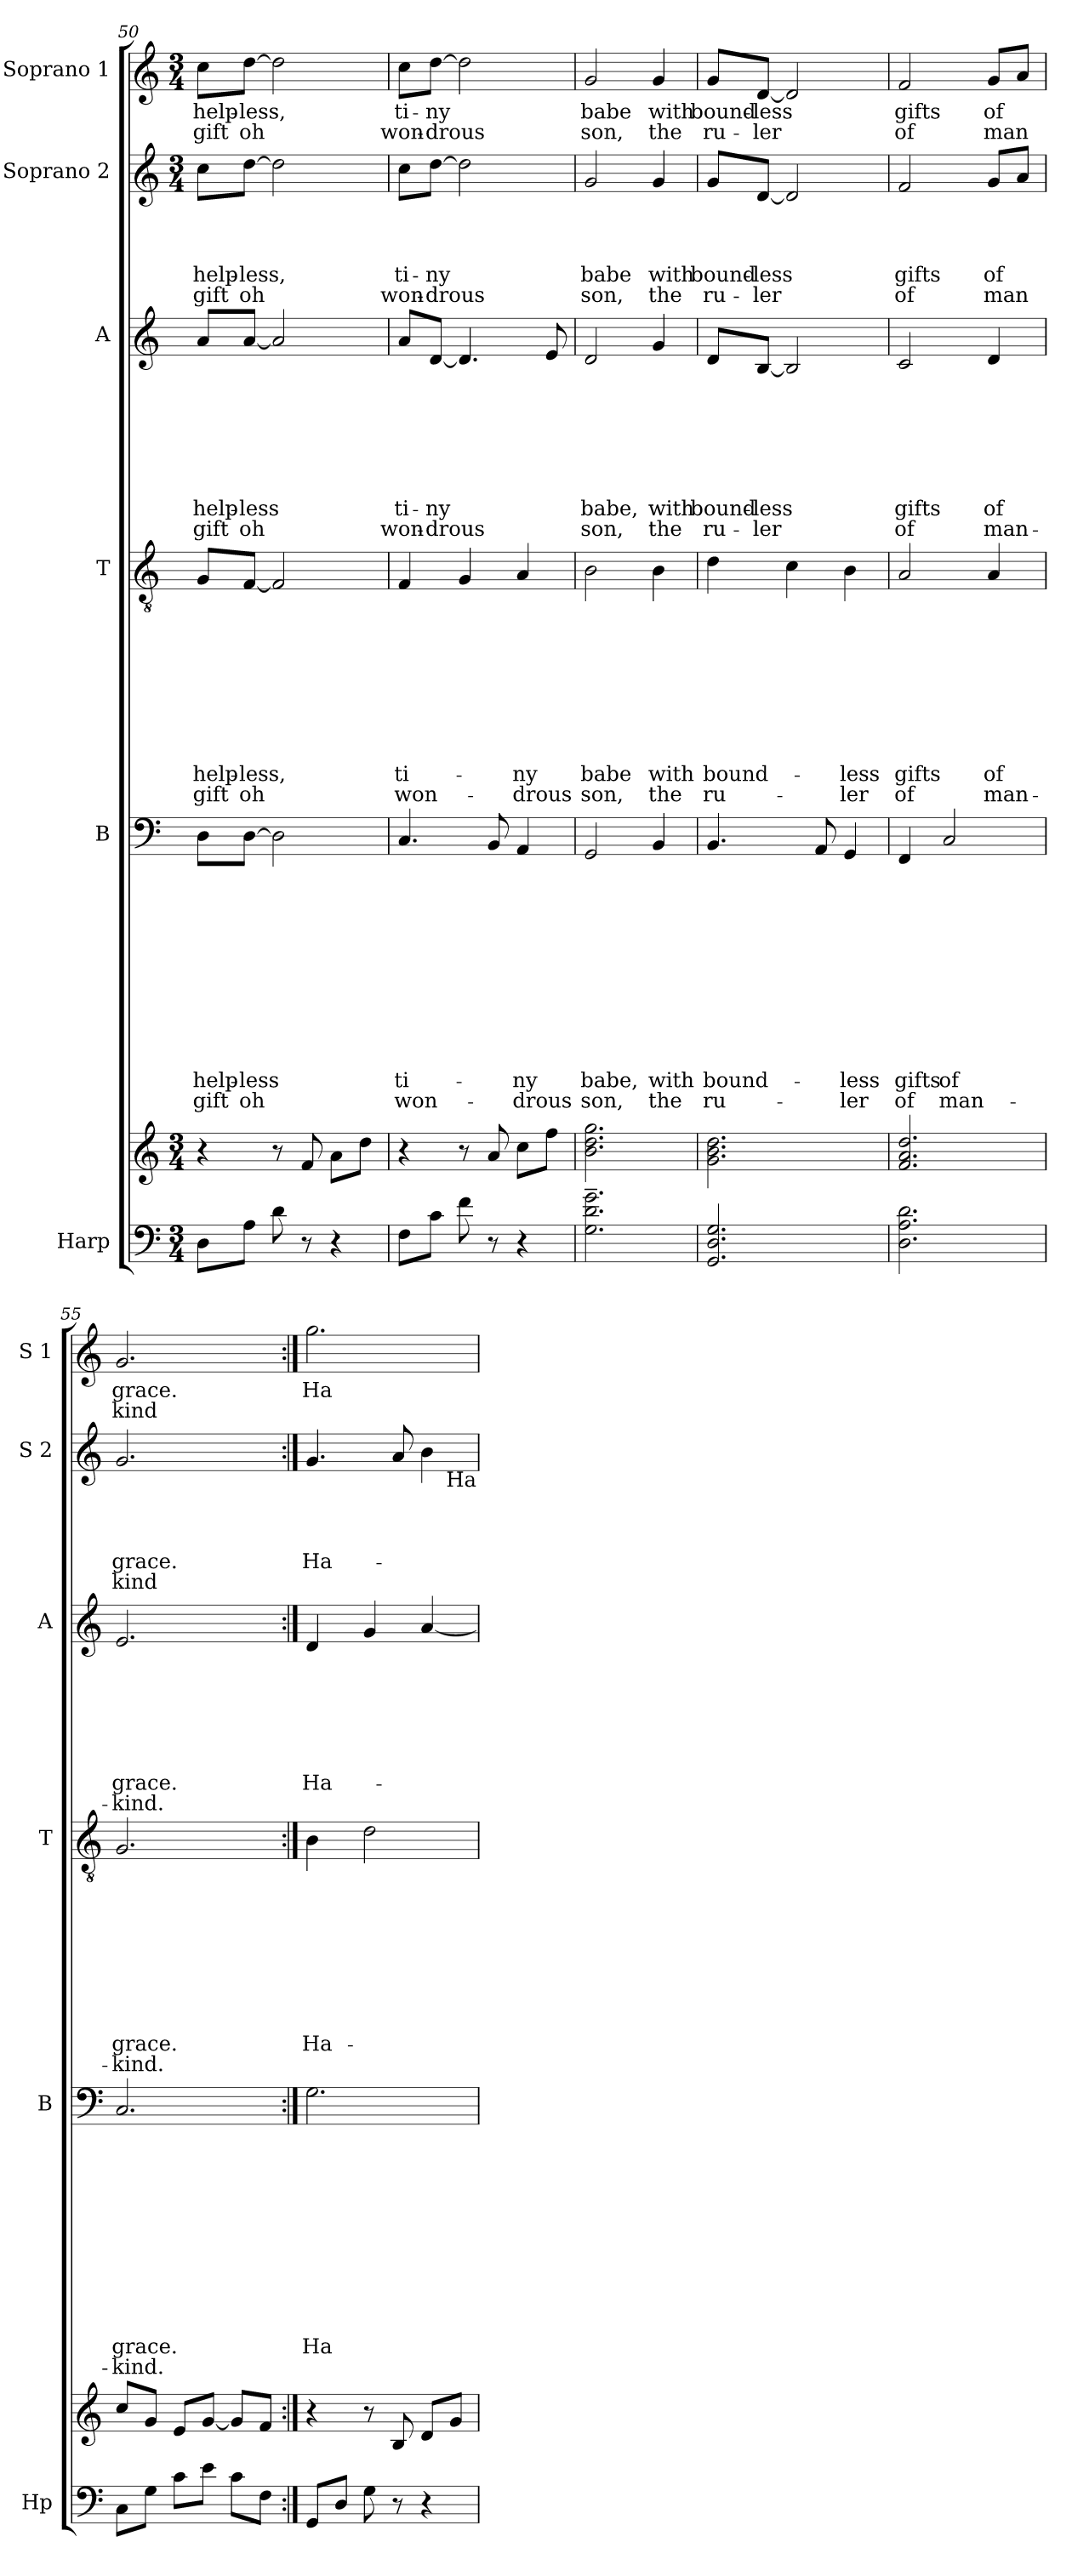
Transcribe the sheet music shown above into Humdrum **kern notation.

**kern	**kern	**kern	**text	**text	**text	**text	**text	**text	**text	**text	**text	**text	**text	**text	**kern	**text	**text	**text	**text	**text	**text	**text	**text	**text	**text	**kern	**text	**text	**text	**text	**text	**text	**text	**text	**kern	**text	**text	**text	**text	**text	**kern	**text	**text
*part6	*part6	*part5	*part5	*part5	*part5	*part5	*part5	*part5	*part5	*part5	*part5	*part5	*part5	*part5	*part4	*part4	*part4	*part4	*part4	*part4	*part4	*part4	*part4	*part4	*part4	*part3	*part3	*part3	*part3	*part3	*part3	*part3	*part3	*part3	*part2	*part2	*part2	*part2	*part2	*part2	*part1	*part1	*part1
*staff7	*staff6	*staff5	*staff5	*staff5	*staff5	*staff5	*staff5	*staff5	*staff5	*staff5	*staff5	*staff5	*staff5	*staff5	*staff4	*staff4	*staff4	*staff4	*staff4	*staff4	*staff4	*staff4	*staff4	*staff4	*staff4	*staff3	*staff3	*staff3	*staff3	*staff3	*staff3	*staff3	*staff3	*staff3	*staff2	*staff2	*staff2	*staff2	*staff2	*staff2	*staff1	*staff1	*staff1
*I"Harp	*	*I"B	*	*	*	*	*	*	*	*	*	*	*	*	*I"T	*	*	*	*	*	*	*	*	*	*	*I"A	*	*	*	*	*	*	*	*	*I"Soprano 2	*	*	*	*	*	*I"Soprano 1	*	*
*I'Hp	*	*I'B	*	*	*	*	*	*	*	*	*	*	*	*	*I'T	*	*	*	*	*	*	*	*	*	*	*I'A	*	*	*	*	*	*	*	*	*I'S 2	*	*	*	*	*	*I'S 1	*	*
*clefF4	*clefG2	*clefF4	*	*	*	*	*	*	*	*	*	*	*	*	*clefGv2	*	*	*	*	*	*	*	*	*	*	*clefG2	*	*	*	*	*	*	*	*	*clefG2	*	*	*	*	*	*clefG2	*	*
*k[]	*k[]	*k[]	*	*	*	*	*	*	*	*	*	*	*	*	*k[]	*	*	*	*	*	*	*	*	*	*	*k[]	*	*	*	*	*	*	*	*	*k[]	*	*	*	*	*	*k[]	*	*
*C:	*C:	*C:	*	*	*	*	*	*	*	*	*	*	*	*	*C:	*	*	*	*	*	*	*	*	*	*	*C:	*	*	*	*	*	*	*	*	*C:	*	*	*	*	*	*C:	*	*
*M3/4	*M3/4	*	*	*	*	*	*	*	*	*	*	*	*	*	*	*	*	*	*	*	*	*	*	*	*	*	*	*	*	*	*	*	*	*	*M3/4	*	*	*	*	*	*M3/4	*	*
=50	=50	=50	=50	=50	=50	=50	=50	=50	=50	=50	=50	=50	=50	=50	=50	=50	=50	=50	=50	=50	=50	=50	=50	=50	=50	=50	=50	=50	=50	=50	=50	=50	=50	=50	=50	=50	=50	=50	=50	=50	=50	=50	=50
!	!	!	!	!	!	!	!	!	!	!	!	!	!LO:LY:b	!LO:LY:b	!	!	!	!	!	!	!	!	!	!LO:LY:b	!LO:LY:b	!	!	!	!	!	!	!	!LO:LY:b	!LO:LY:b	!	!	!	!	!LO:LY:b	!LO:LY:b	!	!LO:LY:b	!LO:LY:b
8D\L	4r	8D\L	.	.	.	.	.	.	.	.	.	.	help-	gift	8G/L	.	.	.	.	.	.	.	.	help-	gift	8a/L	.	.	.	.	.	.	help-	gift	8cc\L	.	.	.	help-	gift	8cc\L	help-	gift
!	!	!	!	!	!	!	!	!	!	!	!	!	!LO:LY:b	!LO:LY:b	!	!	!	!	!	!	!	!	!	!LO:LY:b	!LO:LY:b	!	!	!	!	!	!	!	!LO:LY:b	!LO:LY:b	!	!	!	!	!LO:LY:b	!LO:LY:b	!	!LO:LY:b	!LO:LY:b
8A\J	.	[>8D\J	.	.	.	.	.	.	.	.	.	.	-less	oh	[<8F/J	.	.	.	.	.	.	.	.	-less,	oh	[<8a/J	.	.	.	.	.	.	-less	oh	[>8dd\J	.	.	.	-less,	oh	[>8dd\J	-less,	oh
8d\	8r	2D\]	.	.	.	.	.	.	.	.	.	.	.	.	2F/]	.	.	.	.	.	.	.	.	.	.	2a/]	.	.	.	.	.	.	.	.	2dd\]	.	.	.	.	.	2dd\]	.	.
8r	8f/	.	.	.	.	.	.	.	.	.	.	.	.	.	.	.	.	.	.	.	.	.	.	.	.	.	.	.	.	.	.	.	.	.	.	.	.	.	.	.	.	.	.
4r	8a\L	.	.	.	.	.	.	.	.	.	.	.	.	.	.	.	.	.	.	.	.	.	.	.	.	.	.	.	.	.	.	.	.	.	.	.	.	.	.	.	.	.	.
.	8dd\J	.	.	.	.	.	.	.	.	.	.	.	.	.	.	.	.	.	.	.	.	.	.	.	.	.	.	.	.	.	.	.	.	.	.	.	.	.	.	.	.	.	.
=51	=51	=51	=51	=51	=51	=51	=51	=51	=51	=51	=51	=51	=51	=51	=51	=51	=51	=51	=51	=51	=51	=51	=51	=51	=51	=51	=51	=51	=51	=51	=51	=51	=51	=51	=51	=51	=51	=51	=51	=51	=51	=51	=51
!	!	!	!	!	!	!	!	!	!	!	!	!	!LO:LY:b	!LO:LY:b	!	!	!	!	!	!	!	!	!	!LO:LY:b	!LO:LY:b	!	!	!	!	!	!	!	!LO:LY:b	!LO:LY:b	!	!	!	!	!LO:LY:b	!LO:LY:b	!	!LO:LY:b	!LO:LY:b
8F\L	4r	4.C/	.	.	.	.	.	.	.	.	.	.	ti-	won-	4F/	.	.	.	.	.	.	.	.	ti-	won-	8a/L	.	.	.	.	.	.	ti-	won-	8cc\L	.	.	.	ti-	won-	8cc\L	ti-	won-
!	!	!	!	!	!	!	!	!	!	!	!	!	!	!	!	!	!	!	!	!	!	!	!	!	!	!	!	!	!	!	!	!	!LO:LY:b	!LO:LY:b	!	!	!	!	!LO:LY:b	!LO:LY:b	!	!LO:LY:b	!LO:LY:b
8c\J	.	.	.	.	.	.	.	.	.	.	.	.	.	.	.	.	.	.	.	.	.	.	.	.	.	[<8d/J	.	.	.	.	.	.	-ny	-drous	[>8dd\J	.	.	.	-ny	-drous	[>8dd\J	-ny	-drous
8f\	8r	.	.	.	.	.	.	.	.	.	.	.	.	.	4G/	.	.	.	.	.	.	.	.	.	.	4.d/]	.	.	.	.	.	.	.	.	2dd\]	.	.	.	.	.	2dd\]	.	.
8r	8a/	8BB/	.	.	.	.	.	.	.	.	.	.	.	.	.	.	.	.	.	.	.	.	.	.	.	.	.	.	.	.	.	.	.	.	.	.	.	.	.	.	.	.	.
!	!	!	!	!	!	!	!	!	!	!	!	!	!LO:LY:b	!LO:LY:b	!	!	!	!	!	!	!	!	!	!LO:LY:b	!LO:LY:b	!	!	!	!	!	!	!	!	!	!	!	!	!	!	!	!	!	!
4r	8cc\L	4AA/	.	.	.	.	.	.	.	.	.	.	-ny	-drous	4A/	.	.	.	.	.	.	.	.	-ny	-drous	.	.	.	.	.	.	.	.	.	.	.	.	.	.	.	.	.	.
.	8ff\J	.	.	.	.	.	.	.	.	.	.	.	.	.	.	.	.	.	.	.	.	.	.	.	.	8e/	.	.	.	.	.	.	.	.	.	.	.	.	.	.	.	.	.
=52	=52	=52	=52	=52	=52	=52	=52	=52	=52	=52	=52	=52	=52	=52	=52	=52	=52	=52	=52	=52	=52	=52	=52	=52	=52	=52	=52	=52	=52	=52	=52	=52	=52	=52	=52	=52	=52	=52	=52	=52	=52	=52	=52
!	!	!	!	!	!	!	!	!	!	!	!	!	!LO:LY:b	!LO:LY:b	!	!	!	!	!	!	!	!	!	!LO:LY:b	!LO:LY:b	!	!	!	!	!	!	!	!LO:LY:b	!LO:LY:b	!	!	!	!	!LO:LY:b	!LO:LY:b	!	!LO:LY:b	!LO:LY:b
2.G\~> 2.d\~> 2.g\~>	2.b\ 2.dd\ 2.gg\	2GG/	.	.	.	.	.	.	.	.	.	.	babe,	son,	2B\	.	.	.	.	.	.	.	.	babe	son,	2d/	.	.	.	.	.	.	babe,	son,	2g/	.	.	.	babe	son,	2g/	babe	son,
!	!	!	!	!	!	!	!	!	!	!	!	!	!LO:LY:b	!LO:LY:b	!	!	!	!	!	!	!	!	!	!LO:LY:b	!LO:LY:b	!	!	!	!	!	!	!	!LO:LY:b	!LO:LY:b	!	!	!	!	!LO:LY:b	!LO:LY:b	!	!LO:LY:b	!LO:LY:b
.	.	4BB/	.	.	.	.	.	.	.	.	.	.	with	the	4B\	.	.	.	.	.	.	.	.	with	the	4g/	.	.	.	.	.	.	with	the	4g/	.	.	.	with	the	4g/	with	the
!!LO:PB:g=z
=53	=53	=53	=53	=53	=53	=53	=53	=53	=53	=53	=53	=53	=53	=53	=53	=53	=53	=53	=53	=53	=53	=53	=53	=53	=53	=53	=53	=53	=53	=53	=53	=53	=53	=53	=53	=53	=53	=53	=53	=53	=53	=53	=53
!	!	!	!	!	!	!	!	!	!	!	!	!	!LO:LY:b	!LO:LY:b	!	!	!	!	!	!	!	!	!	!LO:LY:b	!LO:LY:b	!	!	!	!	!	!	!	!LO:LY:b	!LO:LY:b	!	!	!	!	!LO:LY:b	!LO:LY:b	!	!LO:LY:b	!LO:LY:b
2.GG/ 2.D/ 2.G/	2.g\ 2.b\ 2.dd\	4.BB/	.	.	.	.	.	.	.	.	.	.	bound-	ru-	4d\	.	.	.	.	.	.	.	.	bound-	ru-	8d/L	.	.	.	.	.	.	bound-	ru-	8g/L	.	.	.	bound-	ru-	8g/L	bound-	ru-
!	!	!	!	!	!	!	!	!	!	!	!	!	!	!	!	!	!	!	!	!	!	!	!	!	!	!	!	!	!	!	!	!	!LO:LY:b:rj	!LO:LY:b:rj	!	!	!	!	!LO:LY:b:rj	!LO:LY:b:rj	!	!LO:LY:b:rj	!LO:LY:b:rj
.	.	.	.	.	.	.	.	.	.	.	.	.	.	.	.	.	.	.	.	.	.	.	.	.	.	[<8B/J	.	.	.	.	.	.	-less	-ler	[<8d/J	.	.	.	-less	-ler	[<8d/J	-less	-ler
.	.	.	.	.	.	.	.	.	.	.	.	.	.	.	4c\	.	.	.	.	.	.	.	.	.	.	2B/]	.	.	.	.	.	.	.	.	2d/]	.	.	.	.	.	2d/]	.	.
.	.	8AA/	.	.	.	.	.	.	.	.	.	.	.	.	.	.	.	.	.	.	.	.	.	.	.	.	.	.	.	.	.	.	.	.	.	.	.	.	.	.	.	.	.
!	!	!	!	!	!	!	!	!	!	!	!	!	!LO:LY:b	!LO:LY:b	!	!	!	!	!	!	!	!	!	!LO:LY:b	!LO:LY:b	!	!	!	!	!	!	!	!	!	!	!	!	!	!	!	!	!	!
.	.	4GG/	.	.	.	.	.	.	.	.	.	.	-less	-ler	4B\	.	.	.	.	.	.	.	.	-less	-ler	.	.	.	.	.	.	.	.	.	.	.	.	.	.	.	.	.	.
=54	=54	=54	=54	=54	=54	=54	=54	=54	=54	=54	=54	=54	=54	=54	=54	=54	=54	=54	=54	=54	=54	=54	=54	=54	=54	=54	=54	=54	=54	=54	=54	=54	=54	=54	=54	=54	=54	=54	=54	=54	=54	=54	=54
!	!	!	!	!	!	!	!	!	!	!	!	!	!LO:LY:b	!LO:LY:b	!	!	!	!	!	!	!	!	!	!LO:LY:b	!LO:LY:b	!	!	!	!	!	!	!	!LO:LY:b	!LO:LY:b	!	!	!	!	!LO:LY:b	!LO:LY:b	!	!LO:LY:b	!LO:LY:b
2.D\ 2.A\ 2.d\	2.f/ 2.a/ 2.dd/	4FF/	.	.	.	.	.	.	.	.	.	.	gifts	of	2A/	.	.	.	.	.	.	.	.	gifts	of	2c/	.	.	.	.	.	.	gifts	of	2f/	.	.	.	gifts	of	2f/	gifts	of
!	!	!	!	!	!	!	!	!	!	!	!	!	!LO:LY:b	!LO:LY:b	!	!	!	!	!	!	!	!	!	!	!	!	!	!	!	!	!	!	!	!	!	!	!	!	!	!	!	!	!
.	.	2C/	.	.	.	.	.	.	.	.	.	.	of	man-	.	.	.	.	.	.	.	.	.	.	.	.	.	.	.	.	.	.	.	.	.	.	.	.	.	.	.	.	.
!	!	!	!	!	!	!	!	!	!	!	!	!	!	!	!	!	!	!	!	!	!	!	!	!LO:LY:b	!LO:LY:b	!	!	!	!	!	!	!	!LO:LY:b	!LO:LY:b	!	!	!	!	!LO:LY:b	!LO:LY:b	!	!LO:LY:b	!LO:LY:b
.	.	.	.	.	.	.	.	.	.	.	.	.	.	.	4A/	.	.	.	.	.	.	.	.	of	man-	4d/	.	.	.	.	.	.	of	man-	8g/L	.	.	.	of	man	8g/L	of	man
.	.	.	.	.	.	.	.	.	.	.	.	.	.	.	.	.	.	.	.	.	.	.	.	.	.	.	.	.	.	.	.	.	.	.	8a/J	.	.	.	.	.	8a/J	.	.
=55	=55	=55	=55	=55	=55	=55	=55	=55	=55	=55	=55	=55	=55	=55	=55	=55	=55	=55	=55	=55	=55	=55	=55	=55	=55	=55	=55	=55	=55	=55	=55	=55	=55	=55	=55	=55	=55	=55	=55	=55	=55	=55	=55
!	!	!	!	!	!	!	!	!	!	!	!	!	!LO:LY:b	!LO:LY:b	!	!	!	!	!	!	!	!	!	!LO:LY:b	!LO:LY:b	!	!	!	!	!	!	!	!LO:LY:b	!LO:LY:b	!	!	!	!	!LO:LY:b	!LO:LY:b	!	!LO:LY:b	!LO:LY:b
8C\L	8cc/L	2.C/	.	.	.	.	.	.	.	.	.	.	grace.	-kind.	2.G/	.	.	.	.	.	.	.	.	grace.	-kind.	2.e/	.	.	.	.	.	.	grace.	-kind.	2.g/	.	.	.	grace.	kind	2.g/	grace.	kind
8G\J	8g/J	.	.	.	.	.	.	.	.	.	.	.	.	.	.	.	.	.	.	.	.	.	.	.	.	.	.	.	.	.	.	.	.	.	.	.	.	.	.	.	.	.	.
8c\L	8e/L	.	.	.	.	.	.	.	.	.	.	.	.	.	.	.	.	.	.	.	.	.	.	.	.	.	.	.	.	.	.	.	.	.	.	.	.	.	.	.	.	.	.
8e\J	[<8g/J	.	.	.	.	.	.	.	.	.	.	.	.	.	.	.	.	.	.	.	.	.	.	.	.	.	.	.	.	.	.	.	.	.	.	.	.	.	.	.	.	.	.
8c\L	8g/L]	.	.	.	.	.	.	.	.	.	.	.	.	.	.	.	.	.	.	.	.	.	.	.	.	.	.	.	.	.	.	.	.	.	.	.	.	.	.	.	.	.	.
8F\J	8f/J	.	.	.	.	.	.	.	.	.	.	.	.	.	.	.	.	.	.	.	.	.	.	.	.	.	.	.	.	.	.	.	.	.	.	.	.	.	.	.	.	.	.
=56:|!	=56:|!	=56:|!	=56:|!	=56:|!	=56:|!	=56:|!	=56:|!	=56:|!	=56:|!	=56:|!	=56:|!	=56:|!	=56:|!	=56:|!	=56:|!	=56:|!	=56:|!	=56:|!	=56:|!	=56:|!	=56:|!	=56:|!	=56:|!	=56:|!	=56:|!	=56:|!	=56:|!	=56:|!	=56:|!	=56:|!	=56:|!	=56:|!	=56:|!	=56:|!	=56:|!	=56:|!	=56:|!	=56:|!	=56:|!	=56:|!	=56:|!	=56:|!	=56:|!
!	!	!	!	!	!	!	!	!	!	!	!	!	!LO:LY:b	!	!	!	!	!	!	!	!	!	!	!LO:LY:b	!	!	!	!	!	!	!	!	!LO:LY:b	!	!	!	!	!	!LO:LY:b	!	!	!LO:LY:b	!
8GG/L	4r	2.G\	.	.	.	.	.	.	.	.	.	.	Ha-	.	4B\	.	.	.	.	.	.	.	.	Ha-	.	4d/	.	.	.	.	.	.	Ha-	.	4.g/	.	.	.	Ha-	.	2.gg\	Ha-	.
8D/J	.	.	.	.	.	.	.	.	.	.	.	.	.	.	.	.	.	.	.	.	.	.	.	.	.	.	.	.	.	.	.	.	.	.	.	.	.	.	.	.	.	.	.
8G\	8r	.	.	.	.	.	.	.	.	.	.	.	.	.	2d\	.	.	.	.	.	.	.	.	.	.	4g/	.	.	.	.	.	.	.	.	.	.	.	.	.	.	.	.	.
8r	8B/	.	.	.	.	.	.	.	.	.	.	.	.	.	.	.	.	.	.	.	.	.	.	.	.	.	.	.	.	.	.	.	.	.	8a/	.	.	.	.	.	.	.	.
4r	8d/L	.	.	.	.	.	.	.	.	.	.	.	.	.	.	.	.	.	.	.	.	.	.	.	.	[<4a/	.	.	.	.	.	.	.	.	4b\	.	.	.	.	.	.	.	.
.	8g/J	.	.	.	.	.	.	.	.	.	.	.	.	.	.	.	.	.	.	.	.	.	.	.	.	.	.	.	.	.	.	.	.	.	.	.	.	.	.	.	.	.	.
!	!	!	!	!	!	!	!	!	!	!	!	!	!	!	!	!	!	!	!	!	!	!	!	!	!	!	!	!	!	!	!	!	!	!	!LO:TX:b:t=Ha	!	!	!	!	!	!	!	!
=	=	=	=	=	=	=	=	=	=	=	=	=	=	=	=	=	=	=	=	=	=	=	=	=	=	=	=	=	=	=	=	=	=	=	=	=	=	=	=	=	=	=	=
*-	*-	*-	*-	*-	*-	*-	*-	*-	*-	*-	*-	*-	*-	*-	*-	*-	*-	*-	*-	*-	*-	*-	*-	*-	*-	*-	*-	*-	*-	*-	*-	*-	*-	*-	*-	*-	*-	*-	*-	*-	*-	*-	*-
